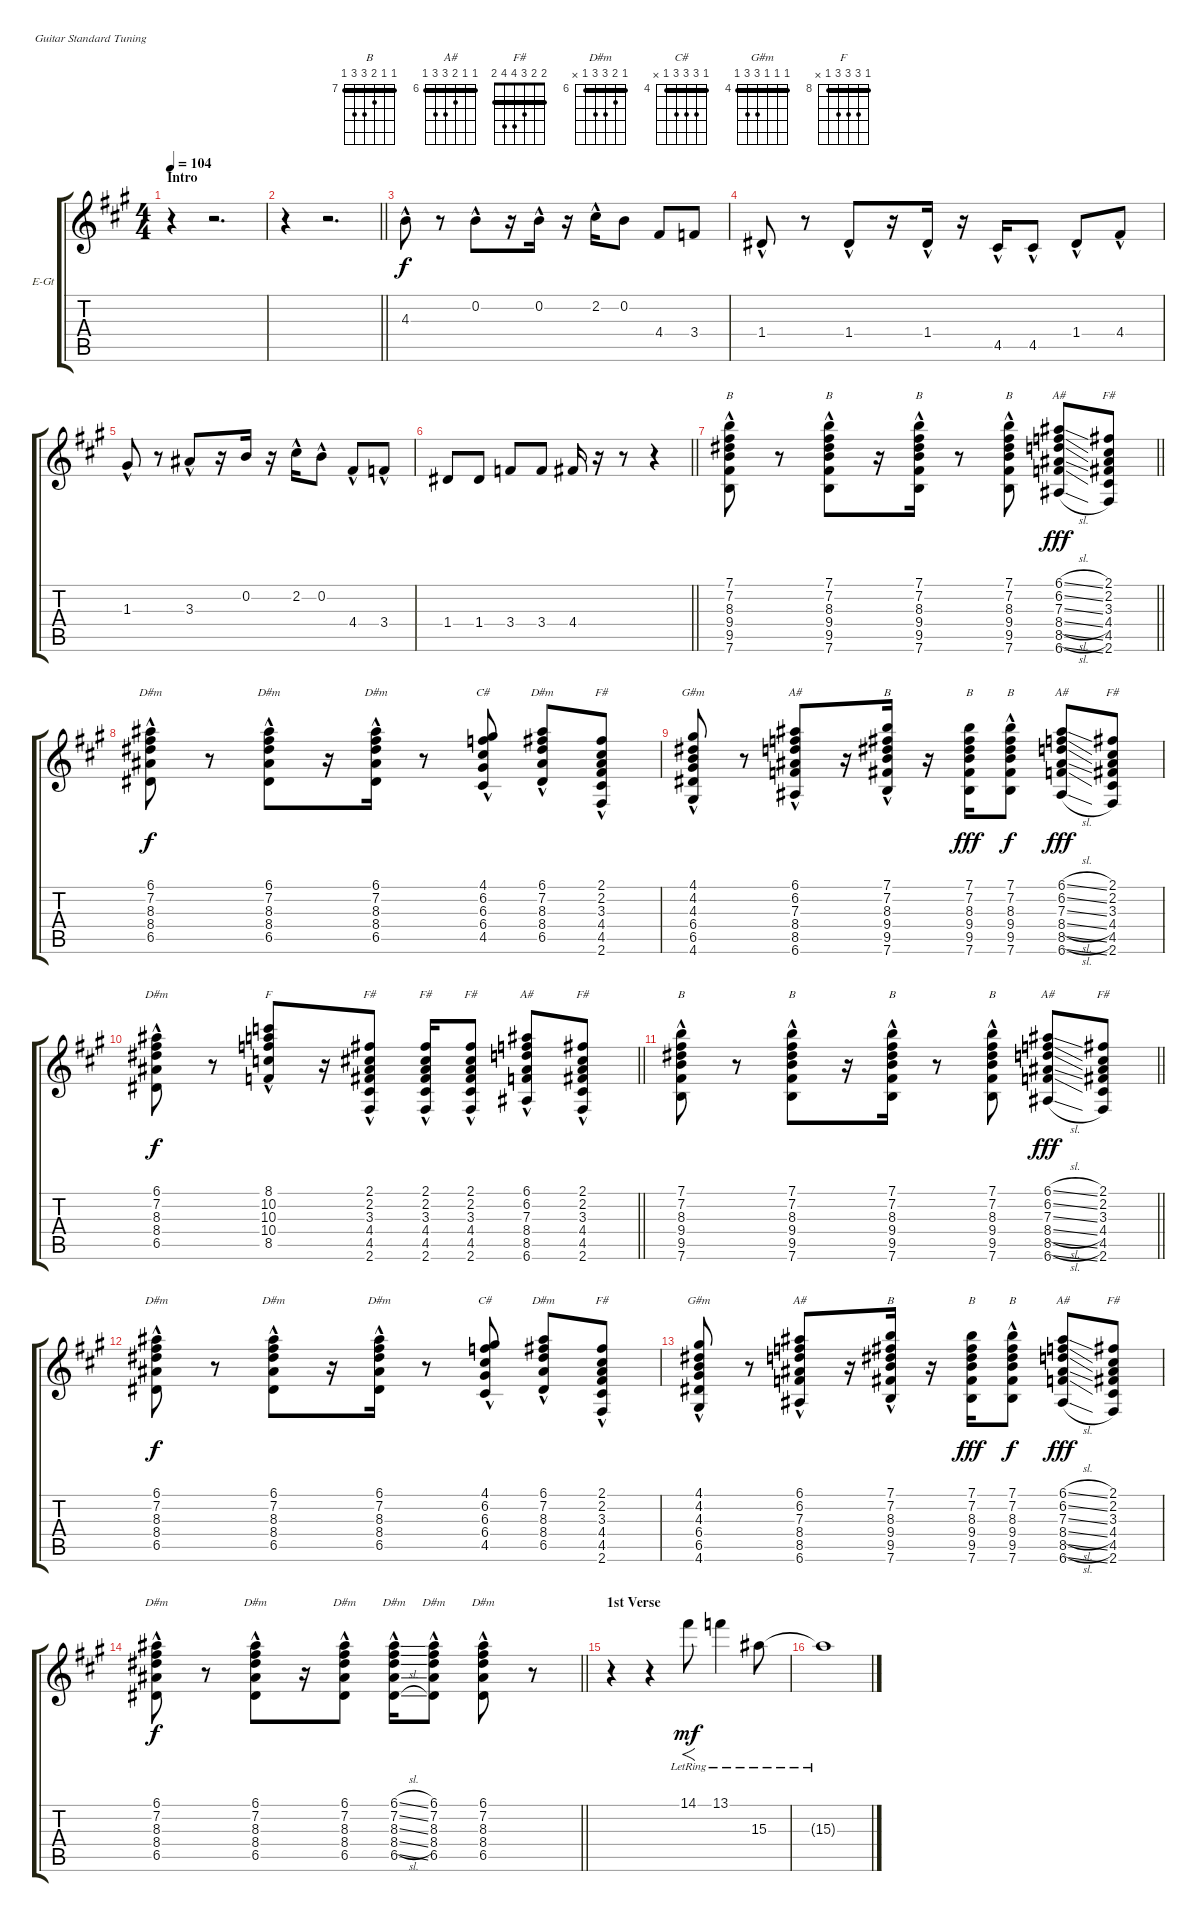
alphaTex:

\bracketExtendMode groupsimilarinstruments
\firstSystemTrackNameOrientation horizontal
\otherSystemsTrackNameOrientation horizontal
\track ("Rhytm Guitar" "E-Gt") {solo instrument overdrivenguitar}
\staff {score tabs}
\tuning (E4 B3 G3 D3 A2 E2)
\chord ("B" 7 7 8 9 9 7) {firstfret 7 barre (7 7)}
\chord ("A#" 6 6 7 8 8 6) {firstfret 6 barre (6 6)}
\chord ("F#" 2 2 3 4 4 2) {barre (2 2)}
\chord ("D#m" 6 7 8 8 6 x) {firstfret 6 barre 6}
\chord ("C#" 4 6 6 6 4 x) {firstfret 4 barre 4}
\chord ("G#m" 4 4 4 6 6 4) {firstfret 4 barre (4 4 4)}
\chord ("F" 8 10 10 10 8 x) {firstfret 8 barre 8}
\ts (4 4)
\beaming (8 2 2 2 2)
\section ("" "Intro")
\tempo 104
\clef g2
\ks a
r.4{dy f instrument overdrivenguitar} r.2{d} |
\barLineRight lightlight
r.4 r.2{d} |
\section ("" "")
4.3{hac}.8 r.8 0.2{hac}.8 r.16 0.2{hac}.16 r.16 2.2{hac}.16 0.2.8 4.4.8 3.4.8 |
1.4{hac}.8 r.8 1.4{hac}.8 r.16 1.4{hac}.16 r.16 4.5{hac}.16 4.5{hac}.8 1.4{hac}.8 4.4{hac}.8 |
1.3{hac}.8 r.8 3.3{hac}.8 r.16 0.2.16 r.16 2.2{hac}.16 0.2{hac}.8 4.4{hac}.8 3.4{hac}.8 |
\barLineRight lightlight
1.4.8 1.4.8 3.4.8 3.4.8 4.4.16 r.16 r.8 r.4 |
\section ("" "")
\barLineRight lightlight
(7.1{hac} 7.2{hac} 8.3{hac} 9.4{hac} 9.5{hac} 7.6{hac}).8{ch "B"} r.8 (7.1{hac} 7.2{hac} 8.3{hac} 9.4{hac} 9.5{hac} 7.6{hac}).8{ch "B"} r.16 (7.1{hac} 7.2{hac} 8.3{hac} 9.4{hac} 9.5{hac} 7.6{hac}).16{ch "B"} r.8 (7.1{hac} 7.2{hac} 8.3{hac} 9.4{hac} 9.5{hac} 7.6{hac}).8{ch "B"} (6.1{sl} 6.2{sl} 7.3{sl} 8.4{sl} 8.5{sl} 6.6{sl}).8{ch "A#" dy fff} (2.1 2.2 3.3 4.4 4.5 2.6).8{ch "F#"} |
(6.1{hac} 7.2{hac} 8.3{hac} 8.4{hac} 6.5{hac}).8{ch "D#m" dy f} r.8 (6.1{hac} 7.2{hac} 8.3{hac} 8.4{hac} 6.5{hac}).8{ch "D#m"} r.16 (6.1{hac} 7.2{hac} 8.3{hac} 8.4{hac} 6.5{hac}).16{ch "D#m"} r.8 (4.1{hac} 6.2{hac} 6.3{hac} 6.4{hac} 4.5{hac}).8{ch "C#"} (6.1{hac} 7.2{hac} 8.3{hac} 8.4{hac} 6.5{hac}).8{ch "D#m"} (2.1{hac} 2.2{hac} 3.3{hac} 4.4{hac} 4.5{hac} 2.6{hac}).8{ch "F#"} |
(4.1{hac} 4.2{hac} 4.3{hac} 6.4{hac} 6.5{hac} 4.6{hac}).8{ch "G#m"} r.8 (6.1{hac} 6.2{hac} 7.3{hac} 8.4{hac} 8.5{hac} 6.6{hac}).8{ch "A#"} r.16 (7.1{hac} 7.2{hac} 8.3{hac} 9.4{hac} 9.5{hac} 7.6{hac}).16{ch "B"} r.16 (7.1 7.2 8.3 9.4 9.5 7.6).16{ch "B" dy fff} (7.1{hac} 7.2{hac} 8.3{hac} 9.4{hac} 9.5{hac} 7.6{hac}).8{ch "B" dy f} (6.1{sl} 6.2{sl} 7.3{sl} 8.4{sl} 8.5{sl} 6.6{sl}).8{ch "A#" dy fff} (2.1 2.2 3.3 4.4 4.5 2.6).8{ch "F#"} |
\barLineRight lightlight
(6.1{hac} 7.2{hac} 8.3{hac} 8.4{hac} 6.5{hac}).8{ch "D#m" dy f} r.8 (8.1{hac} 10.2{hac} 10.3{hac} 10.4{hac} 8.5{hac}).8{ch "F"} r.16 (2.1{hac} 2.2{hac} 3.3{hac} 4.4{hac} 4.5{hac} 2.6{hac}).8{ch "F#"} (2.1{hac} 2.2{hac} 3.3{hac} 4.4{hac} 4.5{hac} 2.6{hac}).16{ch "F#"} (2.1{hac} 2.2{hac} 3.3{hac} 4.4{hac} 4.5{hac} 2.6{hac}).8{ch "F#"} (6.1{hac} 6.2{hac} 7.3{hac} 8.4{hac} 8.5{hac} 6.6{hac}).8{ch "A#"} (2.1{hac} 2.2{hac} 3.3{hac} 4.4{hac} 4.5{hac} 2.6{hac}).8{ch "F#"} |
\barLineRight lightlight
(7.1{hac} 7.2{hac} 8.3{hac} 9.4{hac} 9.5{hac} 7.6{hac}).8{ch "B"} r.8 (7.1{hac} 7.2{hac} 8.3{hac} 9.4{hac} 9.5{hac} 7.6{hac}).8{ch "B"} r.16 (7.1{hac} 7.2{hac} 8.3{hac} 9.4{hac} 9.5{hac} 7.6{hac}).16{ch "B"} r.8 (7.1{hac} 7.2{hac} 8.3{hac} 9.4{hac} 9.5{hac} 7.6{hac}).8{ch "B"} (6.1{sl} 6.2{sl} 7.3{sl} 8.4{sl} 8.5{sl} 6.6{sl}).8{ch "A#" dy fff} (2.1 2.2 3.3 4.4 4.5 2.6).8{ch "F#"} |
(6.1{hac} 7.2{hac} 8.3{hac} 8.4{hac} 6.5{hac}).8{ch "D#m" dy f} r.8 (6.1{hac} 7.2{hac} 8.3{hac} 8.4{hac} 6.5{hac}).8{ch "D#m"} r.16 (6.1{hac} 7.2{hac} 8.3{hac} 8.4{hac} 6.5{hac}).16{ch "D#m"} r.8 (4.1{hac} 6.2{hac} 6.3{hac} 6.4{hac} 4.5{hac}).8{ch "C#"} (6.1{hac} 7.2{hac} 8.3{hac} 8.4{hac} 6.5{hac}).8{ch "D#m"} (2.1{hac} 2.2{hac} 3.3{hac} 4.4{hac} 4.5{hac} 2.6{hac}).8{ch "F#"} |
(4.1{hac} 4.2{hac} 4.3{hac} 6.4{hac} 6.5{hac} 4.6{hac}).8{ch "G#m"} r.8 (6.1{hac} 6.2{hac} 7.3{hac} 8.4{hac} 8.5{hac} 6.6{hac}).8{ch "A#"} r.16 (7.1{hac} 7.2{hac} 8.3{hac} 9.4{hac} 9.5{hac} 7.6{hac}).16{ch "B"} r.16 (7.1 7.2 8.3 9.4 9.5 7.6).16{ch "B" dy fff} (7.1{hac} 7.2{hac} 8.3{hac} 9.4{hac} 9.5{hac} 7.6{hac}).8{ch "B" dy f} (6.1{sl} 6.2{sl} 7.3{sl} 8.4{sl} 8.5{sl} 6.6{sl}).8{ch "A#" dy fff} (2.1 2.2 3.3 4.4 4.5 2.6).8{ch "F#"} |
\barLineRight lightlight
(6.1{hac} 7.2{hac} 8.3{hac} 8.4{hac} 6.5{hac}).8{ch "D#m" dy f} r.8 (6.1{hac} 7.2{hac} 8.3{hac} 8.4{hac} 6.5{hac}).8{ch "D#m"} r.16 (6.1{hac} 7.2{hac} 8.3{hac} 8.4{hac} 6.5{hac}).8{ch "D#m"} (6.1{sl hac} 7.2{sl hac} 8.3{sl hac} 8.4{sl hac} 6.5{sl hac}).16{ch "D#m"} (6.1{hac} 7.2{hac} 8.3{hac} 8.4{hac} 6.5{hac}).8{ch "D#m"} (6.1{hac} 7.2{hac} 8.3{hac} 8.4{hac} 6.5{hac}).8{ch "D#m"} r.8 |
\section ("" "1st Verse")
r.4 r.4 14.1{lr}.8{f dy mf} 13.1{lr}.4 15.3{lr}.8 |
15.3{lr t}.1
